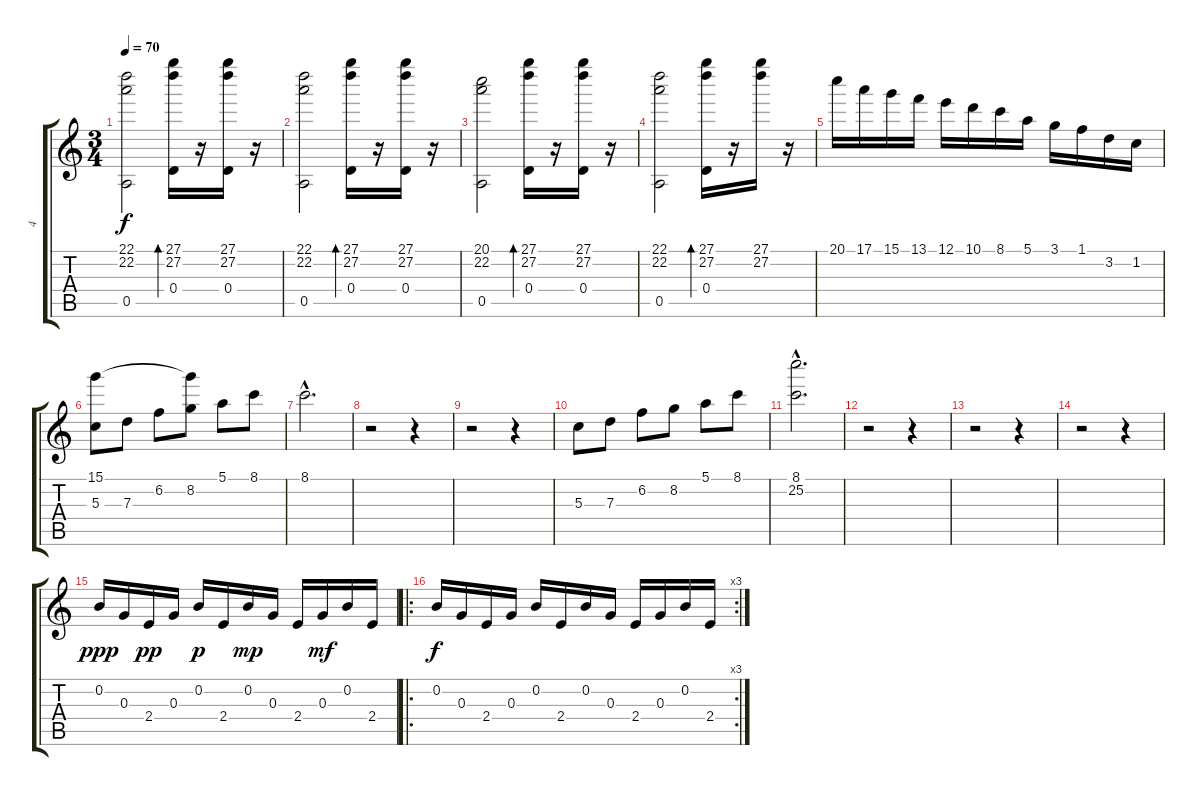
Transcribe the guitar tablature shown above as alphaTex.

\track ("4" "4") {instrument electricguitarclean}
\staff {score tabs}
\tuning (E4 B3 G3 D3 A2 E2) {hide}
\ts (3 4)
\tempo 70
\clef g2
\ks c
(22.1 22.2 0.5).2{dy f} (27.1 27.2 0.4).16{bd 60} r.16 (27.1 27.2 0.4).16 r.16 |
(22.1 22.2 0.5).2 (27.1 27.2 0.4).16{bd 60} r.16 (27.1 27.2 0.4).16 r.16 |
(20.1 22.2 0.5).2 (27.1 27.2 0.4).16{bd 60} r.16 (27.1 27.2 0.4).16 r.16 |
(22.1 22.2 0.5).2 (27.1 27.2 0.4).16{bd 60} r.16 (27.1 27.2).16 r.16 |
20.1.16 17.1.16 15.1.16 13.1.16 12.1.16 10.1.16 8.1.16 5.1.16 3.1.16 1.1.16 3.2.16 1.2.16 |
(15.1 5.3).8{volume 15 balance 4} 7.3.8 6.2.8 (15.1{t} 8.2).8 5.1.8 8.1.8 |
8.1{hac}.2{d} |
r.2 r.4 |
r.2 r.4 |
5.3.8 7.3.8 6.2.8 8.2.8 5.1.8 8.1.8 |
(8.1{hac} 25.2{hac}).2{d} |
r.2 r.4 |
r.2 r.4 |
r.2 r.4 |
0.2.16{dy ppp volume 13 instrument koto} 0.3.16 2.4.16{dy pp} 0.3.16 0.2.16{dy p} 2.4.16 0.2.16{dy mp} 0.3.16 2.4.16 0.3.16{dy mf} 0.2.16 2.4.16 |
\ro
\rc 3
0.2.16{dy f} 0.3.16 2.4.16 0.3.16 0.2.16 2.4.16 0.2.16 0.3.16 2.4.16 0.3.16 0.2.16 2.4.16
